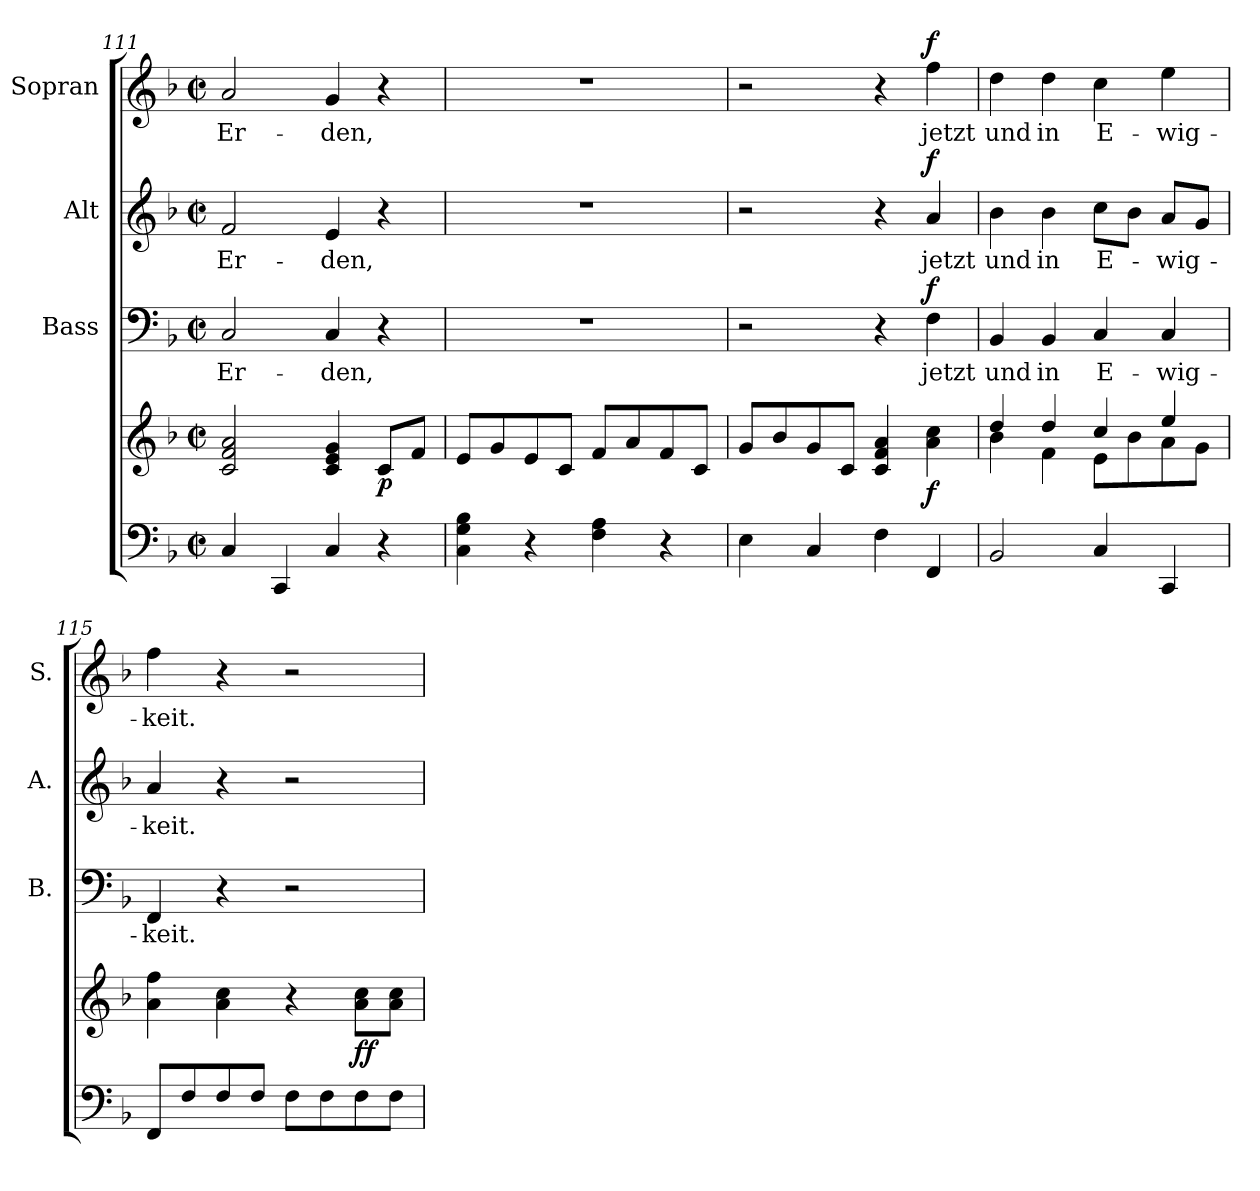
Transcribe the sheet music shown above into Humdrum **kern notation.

**kern	**kern	**dynam	**kern	**text	**dynam	**kern	**text	**dynam	**kern	**text	**dynam
*part4	*part4	*part4	*part3	*part3	*part3	*part2	*part2	*part2	*part1	*part1	*part1
*staff5	*staff4	*staff4/5	*staff3	*staff3	*staff3	*staff2	*staff2	*staff2	*staff1	*staff1	*staff1
*	*	*	*I"Bass	*	*	*I"Alt	*	*	*I"Sopran	*	*
*	*	*	*I'B.	*	*	*I'A.	*	*	*I'S.	*	*
*clefF4	*clefG2	*	*clefF4	*	*	*clefG2	*	*	*clefG2	*	*
*k[b-]	*k[b-]	*	*k[b-]	*	*	*k[b-]	*	*	*k[b-]	*	*
*F:	*F:	*	*F:	*	*	*F:	*	*	*F:	*	*
*M2/2	*M2/2	*	*M2/2	*	*	*M2/2	*	*	*M2/2	*	*
*met(c|)	*met(c|)	*	*met(c|)	*	*	*met(c|)	*	*	*met(c|)	*	*
=111	=111	=111	=111	=111	=111	=111	=111	=111	=111	=111	=111
!	!	!	!	!LO:LY:b	!	!	!LO:LY:b	!	!	!LO:LY:b	!
4C/	2c/ 2f/ 2a/	.	2C/	Er-	.	2f/	Er-	.	2a/	Er-	.
4CC/	.	.	.	.	.	.	.	.	.	.	.
!	!	!	!	!LO:LY:b	!	!	!LO:LY:b	!	!	!LO:LY:b	!
4C/	4c/ 4e/ 4g/	.	4C/	-den,	.	4e/	-den,	.	4g/	-den,	.
!	!	!LO:DY:b	!	!	!	!	!	!	!	!	!
4r	8c/L	p	4r	.	.	4r	.	.	4r	.	.
.	8f/J	.	.	.	.	.	.	.	.	.	.
!!LO:PB:g=z
=112	=112	=112	=112	=112	=112	=112	=112	=112	=112	=112	=112
4C\ 4G\ 4B-\	8e/L	.	1r	.	.	1r	.	.	1r	.	.
.	8g/	.	.	.	.	.	.	.	.	.	.
4r	8e/	.	.	.	.	.	.	.	.	.	.
.	8c/J	.	.	.	.	.	.	.	.	.	.
4F\ 4A\	8f/L	.	.	.	.	.	.	.	.	.	.
.	8a/	.	.	.	.	.	.	.	.	.	.
4r	8f/	.	.	.	.	.	.	.	.	.	.
.	8c/J	.	.	.	.	.	.	.	.	.	.
=113	=113	=113	=113	=113	=113	=113	=113	=113	=113	=113	=113
4E\	8g/L	.	2r	.	.	2r	.	.	2r	.	.
.	8b-/	.	.	.	.	.	.	.	.	.	.
4C/	8g/	.	.	.	.	.	.	.	.	.	.
.	8c/J	.	.	.	.	.	.	.	.	.	.
4F\	4c/ 4f/ 4a/	.	4r	.	.	4r	.	.	4r	.	.
!	!	!LO:DY:b	!	!LO:LY:b	!LO:DY:a	!	!LO:LY:b	!LO:DY:a	!	!LO:LY:b	!LO:DY:a
4FF/	4a\ 4cc\	f	4F\	jetzt	f	4a/	jetzt	f	4ff\	jetzt	f
=114	=114	=114	=114	=114	=114	=114	=114	=114	=114	=114	=114
*	*^	*	*	*	*	*	*	*	*	*	*
!	!	!	!	!	!LO:LY:b	!	!	!LO:LY:b	!	!	!LO:LY:b	!
2BB-/	4dd/	4b-\	.	4BB-/	und	.	4b-\	und	.	4dd\	und	.
!	!	!	!	!	!LO:LY:b	!	!	!LO:LY:b	!	!	!LO:LY:b	!
.	4dd/	4f\	.	4BB-/	in	.	4b-\	in	.	4dd\	in	.
!	!	!	!	!	!LO:LY:b	!	!	!LO:LY:b	!	!	!LO:LY:b	!
4C/	4cc/	8e\L	.	4C/	E-	.	8cc\L	E-	.	4cc\	E-	.
.	.	8b-\	.	.	.	.	8b-\J	.	.	.	.	.
!	!	!	!	!	!LO:LY:b	!	!	!LO:LY:b	!	!	!LO:LY:b	!
4CC/	4ee/	8a\	.	4C/	-wig-	.	8a/L	-wig-	.	4ee\	-wig-	.
.	.	8g\J	.	.	.	.	8g/J	.	.	.	.	.
=115	=115	=115	=115	=115	=115	=115	=115	=115	=115	=115	=115	=115
!	!	!	!	!	!LO:LY:b	!	!	!LO:LY:b	!	!	!LO:LY:b	!
*	*v	*v	*	*	*	*	*	*	*	*	*	*
8FF/L	4a\ 4ff\	.	4FF/	-keit.	.	4a/	-keit.	.	4ff\	-keit.	.
8F/	.	.	.	.	.	.	.	.	.	.	.
8F/	4a\ 4cc\	.	4r	.	.	4r	.	.	4r	.	.
8F/J	.	.	.	.	.	.	.	.	.	.	.
8F\L	4r	.	2r	.	.	2r	.	.	2r	.	.
8F\	.	.	.	.	.	.	.	.	.	.	.
!	!	!LO:DY:b	!	!	!	!	!	!	!	!	!
8F\	8a\ 8cc\L	ff	.	.	.	.	.	.	.	.	.
8F\J	8a\ 8cc\J	.	.	.	.	.	.	.	.	.	.
=	=	=	=	=	=	=	=	=	=	=	=
*-	*-	*-	*-	*-	*-	*-	*-	*-	*-	*-	*-
